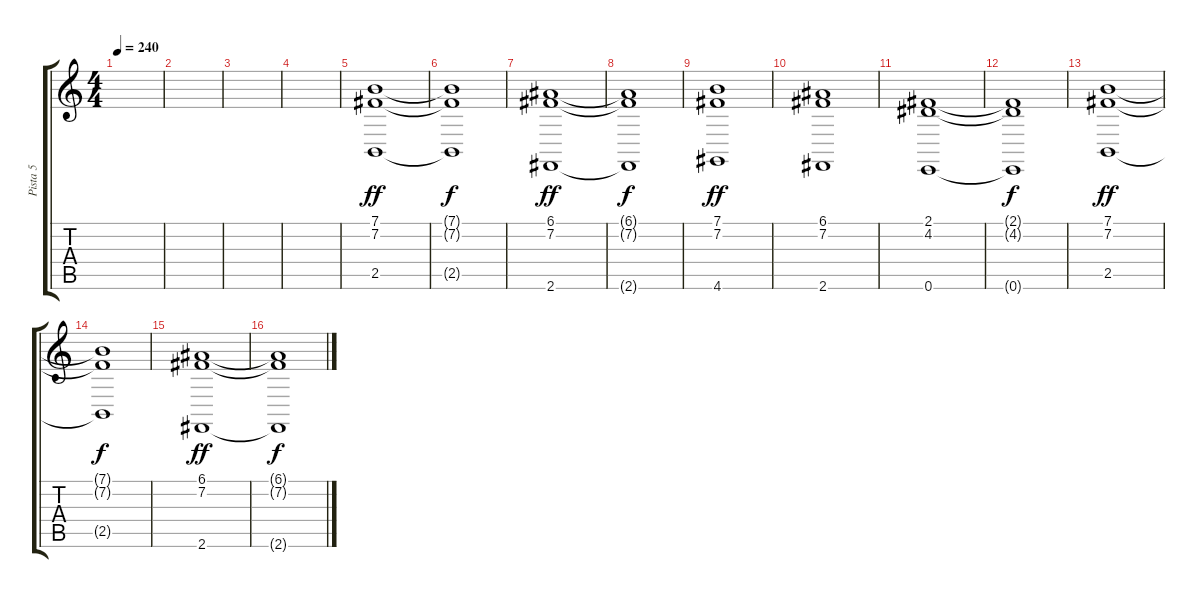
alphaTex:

\track ("Pista 5" "Pista 5") {instrument acousticgrandpiano}
\staff {score tabs}
\tuning (E4 B3 G3 D3 A2 E2) {hide}
\ts (4 4)
\tempo 240
\clef g2
\ks c
|
|
|
|
(7.1 7.2 2.5).1{dy ff} |
(7.1{t} 7.2{t} 2.5{t}).1{dy f} |
(6.1 7.2 2.6).1{dy ff} |
(6.1{t} 7.2{t} 2.6{t}).1{dy f} |
(7.1 7.2 4.6).1{dy ff} |
(6.1 7.2 2.6).1 |
(2.1 4.2 0.6).1 |
(2.1{t} 4.2{t} 0.6{t}).1{dy f} |
(7.1 7.2 2.5).1{dy ff} |
(7.1{t} 7.2{t} 2.5{t}).1{dy f} |
(6.1 7.2 2.6).1{dy ff} |
(6.1{t} 7.2{t} 2.6{t}).1{dy f}
